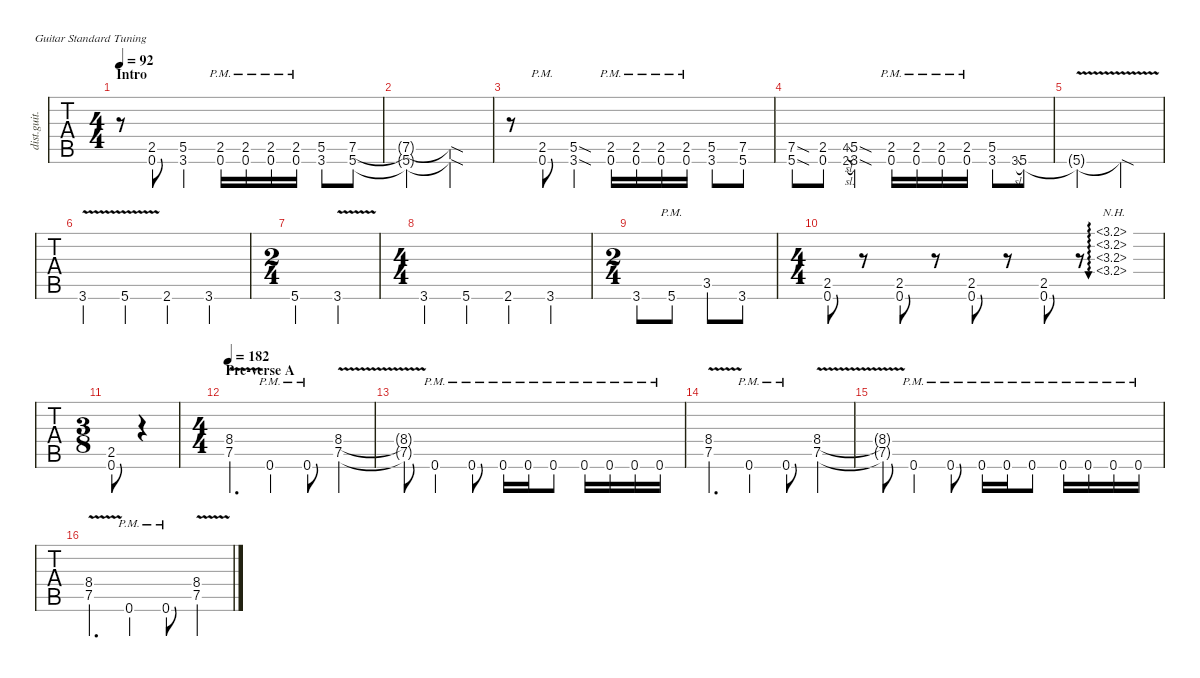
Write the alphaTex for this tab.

\defaultSystemsLayout 4
\hideDynamics
\bracketExtendMode nobrackets
\otherSystemsTrackNameOrientation horizontal
\track ("Rhythm Guitar (Kirk)" "dist.guit.") {defaultSystemsLayout 4 multiBarRest instrument distortionguitar}
\staff {tabs}
\tuning (E4 B3 G3 D3 A2 E2)
\ts (4 4)
\section ("" "Intro")
\tempo 92
\clef g2
\ks c
r.8{dy mf instrument distortionguitar} (0.6{st} 2.5{st}).8 (3.6 5.5).4 (0.6{pm} 2.5{pm}).16 (0.6{pm} 2.5{pm}).16 (0.6{pm} 2.5{pm}).16 (0.6{pm} 2.5{pm}).16 (3.6{st} 5.5{st}).8 (7.5 5.6).8 |
(5.6{t} 7.5{t}).2 (5.6{sod t} 7.5{sod t}).2 |
r.8 (0.6{pm} 2.5{pm}).8 (3.6{sod} 5.5{sod}).4 (0.6{pm} 2.5{pm}).16 (0.6{pm} 2.5{pm}).16 (0.6{pm} 2.5{pm}).16 (0.6{pm} 2.5{pm}).16 (3.6{st} 5.5{st}).8 (7.5 5.6).8 |
(5.6{sod} 7.5{sod}).8 (0.6{st} 2.5{st}).8 (4.5{sl acc #} 2.6{sl acc #}).8{gr onbeat} (3.6{sod} 5.5{sod}).4 (0.6{pm} 2.5{pm}).16 (0.6{pm} 2.5{pm}).16 (0.6{pm} 2.5{pm}).16 (0.6{pm} 2.5{pm}).16 (3.6{st} 5.5{st}).8 3.6{sl}.8{gr onbeat} 5.6.8 |
5.6{v t}.2 5.6{v sod t}.2 |
3.6{v}.4 5.6{v}.4 2.6{acc #}.4 3.6.4 |
\ts (2 4)
\beaming (8 2 2)
5.6.4 3.6{v}.4 |
\ts (4 4)
\beaming (8 2 2 2 2)
3.6.4 5.6.4 2.6{acc #}.4 3.6.4 |
\ts (2 4)
\beaming (8 2 2)
3.6.8 5.6{pm}.8 3.5.8 3.6.8 |
\ts (4 4)
\beaming (8 2 2 2 2)
(0.6 2.5).8 r.8 (0.6 2.5).8 r.8 (0.6 2.5).8 r.8 (0.6 2.5).8 r.8 (3.1{nh} 3.2{nh} 3.3{nh acc #} 3.4{nh}).8{au 0 gr} |
\ts (3 8)
\beaming (8 2 2 2 2)
(0.6 2.5).8 r.4 |
\ts (4 4)
\beaming (8 2 2 2 2)
\section ("" "Pre-verse A")
\tempo 182
(7.5{v} 8.4{v acc #}).4{d} 0.6{pm}.4 0.6{pm}.8 (7.5{v} 8.4{v acc #}).4 |
(8.4{v t acc #} 7.5{v t}).8 0.6{pm}.4 0.6{pm}.8 0.6{pm}.16 0.6{pm}.16 0.6{pm}.8 0.6{pm}.16 0.6{pm}.16 0.6{pm}.16 0.6{pm}.16 |
(7.5{v} 8.4{v acc #}).4{d} 0.6{pm}.4 0.6{pm}.8 (7.5{v} 8.4{v acc #}).4 |
(8.4{v t acc #} 7.5{v t}).8 0.6{pm}.4 0.6{pm}.8 0.6{pm}.16 0.6{pm}.16 0.6{pm}.8 0.6{pm}.16 0.6{pm}.16 0.6{pm}.16 0.6{pm}.16 |
(7.5{v} 8.4{v acc #}).4{d} 0.6{pm}.4 0.6{pm}.8 (7.5{v} 8.4{v acc #}).4
